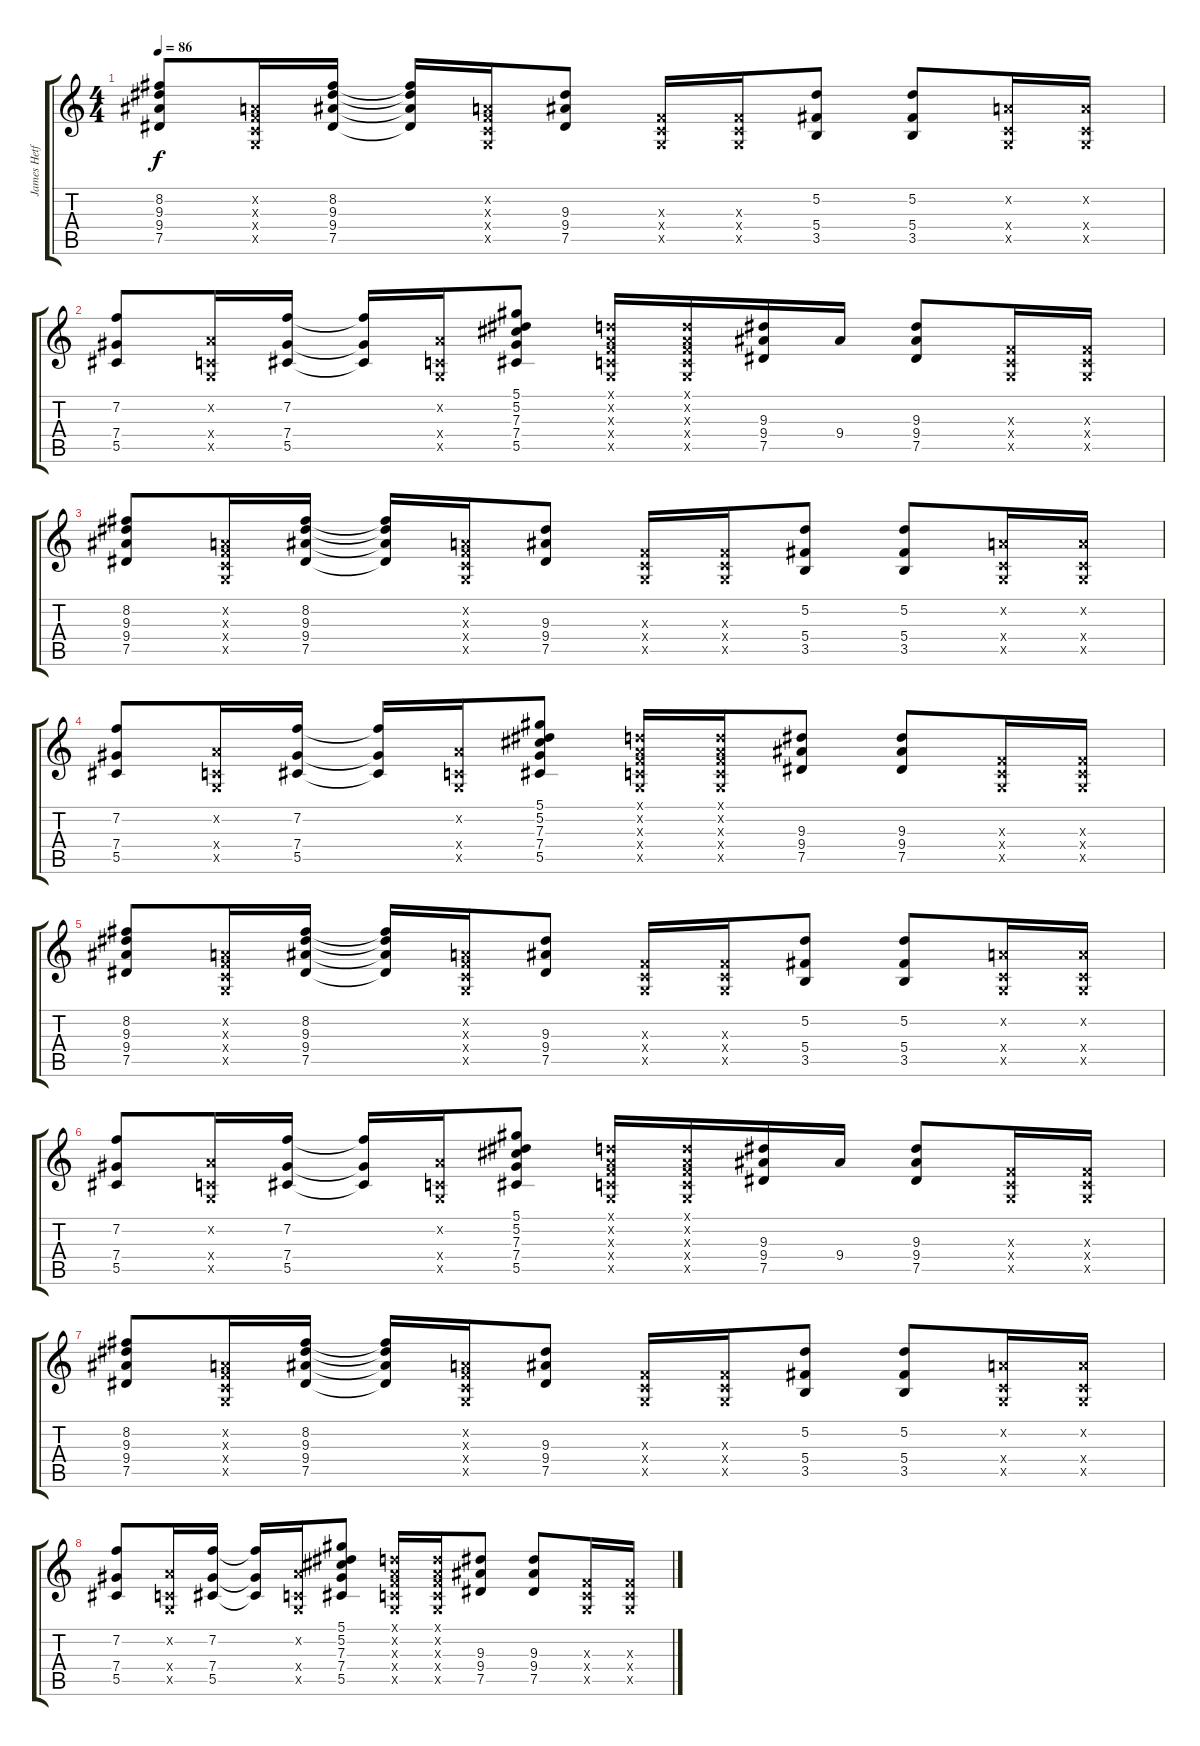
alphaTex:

\track ("James Hetfield (disto)" "James Hetf") {instrument distortionguitar}
\staff {score tabs}
\tuning (Eb4 Bb3 Gb3 Db3 Ab2 Eb2) {hide}
\ts (4 4)
\tempo 86
\clef g2
\ks c
(8.2 9.3 9.4 7.5).8{dy f} (-1.2{x} -1.3{x} -1.4{x} -1.5{x}).16 (8.2 9.3 9.4 7.5).16 (8.2{t} 9.3{t} 9.4{t} 7.5{t}).16 (-1.2{x} -1.3{x} -1.4{x} -1.5{x}).16 (9.3 9.4 7.5).8 (-1.3{x} -1.4{x} -1.5{x}).16 (-1.3{x} -1.4{x} -1.5{x}).16 (5.2 5.4 3.5).8 (5.2 5.4 3.5).8 (-1.2{x} -1.4{x} -1.5{x}).16 (-1.2{x} -1.4{x} -1.5{x}).16 |
(7.2 7.4 5.5).8 (-1.2{x} -1.4{x} -1.5{x}).16 (7.2 7.4 5.5).16 (7.2{t} 7.4{t} 5.5{t}).16 (-1.2{x} -1.4{x} -1.5{x}).16 (5.1 5.2 7.3 7.4 5.5).8 (-1.1{x} -1.2{x} -1.3{x} -1.4{x} -1.5{x}).16 (-1.1{x} -1.2{x} -1.3{x} -1.4{x} -1.5{x}).16 (9.3 9.4 7.5).16 9.4.16 (9.3 9.4 7.5).8 (-1.3{x} -1.4{x} -1.5{x}).16 (-1.3{x} -1.4{x} -1.5{x}).16 |
(8.2 9.3 9.4 7.5).8 (-1.2{x} -1.3{x} -1.4{x} -1.5{x}).16 (8.2 9.3 9.4 7.5).16 (8.2{t} 9.3{t} 9.4{t} 7.5{t}).16 (-1.2{x} -1.3{x} -1.4{x} -1.5{x}).16 (9.3 9.4 7.5).8 (-1.3{x} -1.4{x} -1.5{x}).16 (-1.3{x} -1.4{x} -1.5{x}).16 (5.2 5.4 3.5).8 (5.2 5.4 3.5).8 (-1.2{x} -1.4{x} -1.5{x}).16 (-1.2{x} -1.4{x} -1.5{x}).16 |
(7.2 7.4 5.5).8 (-1.2{x} -1.4{x} -1.5{x}).16 (7.2 7.4 5.5).16 (7.2{t} 7.4{t} 5.5{t}).16 (-1.2{x} -1.4{x} -1.5{x}).16 (5.1 5.2 7.3 7.4 5.5).8 (-1.1{x} -1.2{x} -1.3{x} -1.4{x} -1.5{x}).16 (-1.1{x} -1.2{x} -1.3{x} -1.4{x} -1.5{x}).16 (9.3 9.4 7.5).8 (9.3 9.4 7.5).8 (-1.3{x} -1.4{x} -1.5{x}).16 (-1.3{x} -1.4{x} -1.5{x}).16 |
(8.2 9.3 9.4 7.5).8 (-1.2{x} -1.3{x} -1.4{x} -1.5{x}).16 (8.2 9.3 9.4 7.5).16 (8.2{t} 9.3{t} 9.4{t} 7.5{t}).16 (-1.2{x} -1.3{x} -1.4{x} -1.5{x}).16 (9.3 9.4 7.5).8 (-1.3{x} -1.4{x} -1.5{x}).16 (-1.3{x} -1.4{x} -1.5{x}).16 (5.2 5.4 3.5).8 (5.2 5.4 3.5).8 (-1.2{x} -1.4{x} -1.5{x}).16 (-1.2{x} -1.4{x} -1.5{x}).16 |
(7.2 7.4 5.5).8 (-1.2{x} -1.4{x} -1.5{x}).16 (7.2 7.4 5.5).16 (7.2{t} 7.4{t} 5.5{t}).16 (-1.2{x} -1.4{x} -1.5{x}).16 (5.1 5.2 7.3 7.4 5.5).8 (-1.1{x} -1.2{x} -1.3{x} -1.4{x} -1.5{x}).16 (-1.1{x} -1.2{x} -1.3{x} -1.4{x} -1.5{x}).16 (9.3 9.4 7.5).16 9.4.16 (9.3 9.4 7.5).8 (-1.3{x} -1.4{x} -1.5{x}).16 (-1.3{x} -1.4{x} -1.5{x}).16 |
(8.2 9.3 9.4 7.5).8 (-1.2{x} -1.3{x} -1.4{x} -1.5{x}).16 (8.2 9.3 9.4 7.5).16 (8.2{t} 9.3{t} 9.4{t} 7.5{t}).16 (-1.2{x} -1.3{x} -1.4{x} -1.5{x}).16 (9.3 9.4 7.5).8 (-1.3{x} -1.4{x} -1.5{x}).16 (-1.3{x} -1.4{x} -1.5{x}).16 (5.2 5.4 3.5).8 (5.2 5.4 3.5).8 (-1.2{x} -1.4{x} -1.5{x}).16 (-1.2{x} -1.4{x} -1.5{x}).16 |
(7.2 7.4 5.5).8 (-1.2{x} -1.4{x} -1.5{x}).16 (7.2 7.4 5.5).16 (7.2{t} 7.4{t} 5.5{t}).16 (-1.2{x} -1.4{x} -1.5{x}).16 (5.1 5.2 7.3 7.4 5.5).8 (-1.1{x} -1.2{x} -1.3{x} -1.4{x} -1.5{x}).16 (-1.1{x} -1.2{x} -1.3{x} -1.4{x} -1.5{x}).16 (9.3 9.4 7.5).8 (9.3 9.4 7.5).8 (-1.3{x} -1.4{x} -1.5{x}).16 (-1.3{x} -1.4{x} -1.5{x}).16
